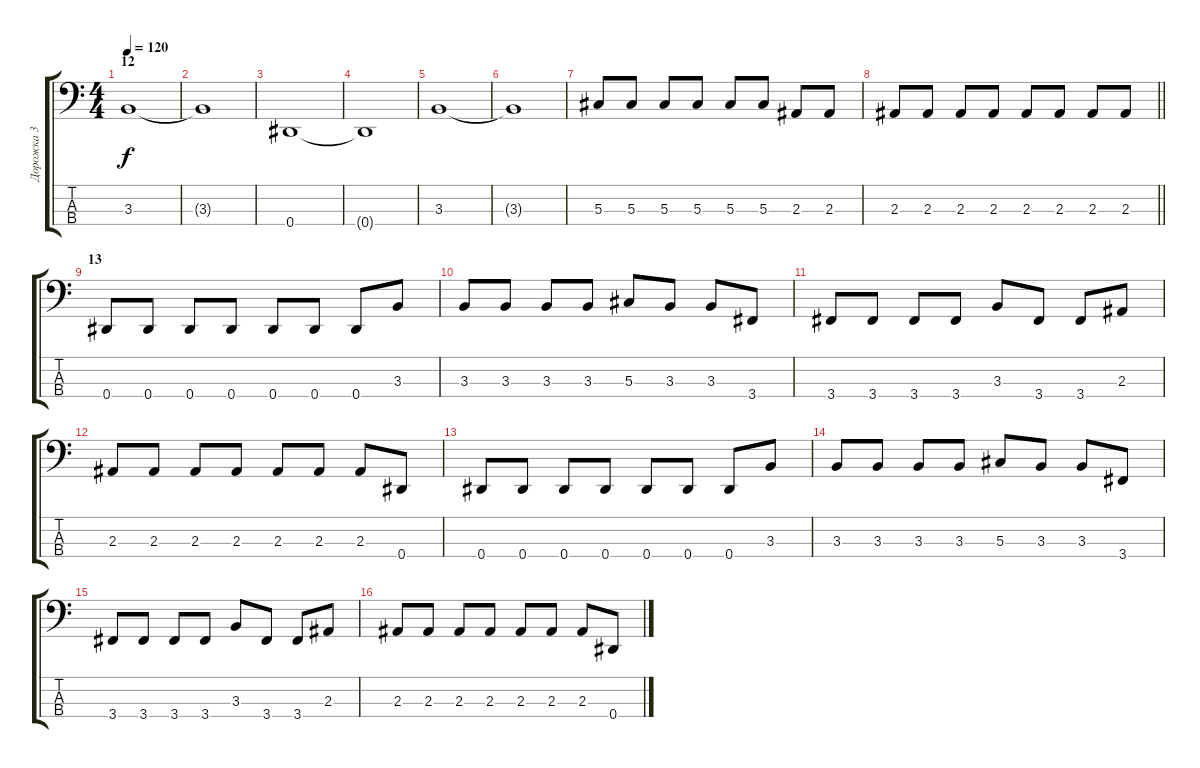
\track ("Дорожка 3" "Дорожка 3") {instrument electricbassfinger}
\staff {score tabs}
\tuning (Gb2 Db2 Ab1 Eb1) {hide}
\ts (4 4)
\section ("" "12")
\tempo 120
\clef f4
\ks c
3.3.1{dy f} |
3.3{t}.1 |
0.4.1 |
0.4{t}.1 |
3.3.1 |
3.3{t}.1 |
5.3.8 5.3.8 5.3.8 5.3.8 5.3.8 5.3.8 2.3.8 2.3.8 |
\barLineRight lightlight
2.3.8 2.3.8 2.3.8 2.3.8 2.3.8 2.3.8 2.3.8 2.3.8 |
\section ("" "13")
0.4.8 0.4.8 0.4.8 0.4.8 0.4.8 0.4.8 0.4.8 3.3.8 |
3.3.8 3.3.8 3.3.8 3.3.8 5.3.8 3.3.8 3.3.8 3.4.8 |
3.4.8 3.4.8 3.4.8 3.4.8 3.3.8 3.4.8 3.4.8 2.3.8 |
2.3.8 2.3.8 2.3.8 2.3.8 2.3.8 2.3.8 2.3.8 0.4.8 |
0.4.8 0.4.8 0.4.8 0.4.8 0.4.8 0.4.8 0.4.8 3.3.8 |
3.3.8 3.3.8 3.3.8 3.3.8 5.3.8 3.3.8 3.3.8 3.4.8 |
3.4.8 3.4.8 3.4.8 3.4.8 3.3.8 3.4.8 3.4.8 2.3.8 |
2.3.8 2.3.8 2.3.8 2.3.8 2.3.8 2.3.8 2.3.8 0.4.8
